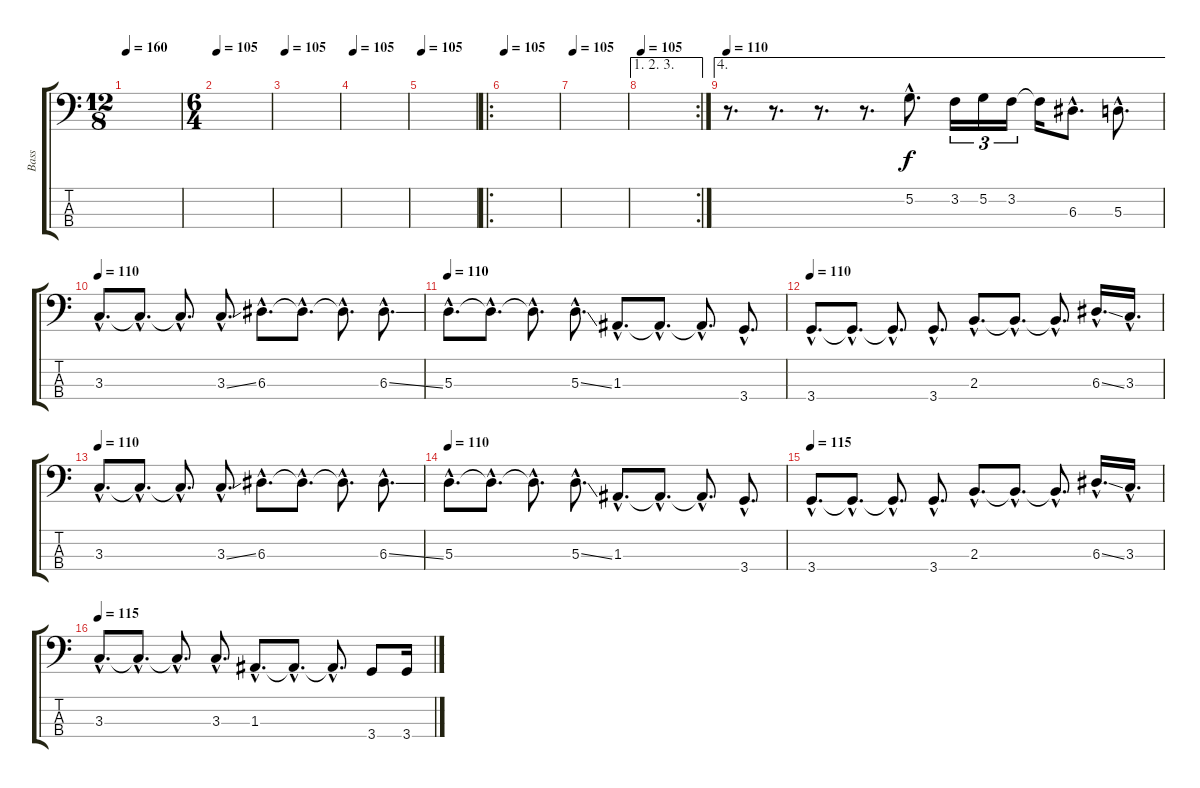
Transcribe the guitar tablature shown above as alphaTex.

\track ("Bass" "Bass") {instrument electricbassfinger}
\staff {score tabs}
\tuning (G2 D2 A1 E1) {hide}
\ts (12 8)
\tempo 160
\clef f4
\ks c
|
\ts (6 4)
\tempo 105
|
\tempo 105
|
\tempo 105
|
\tempo 105
|
\ro
\tempo 105
|
\tempo 105
|
\ae (1 2 3)
\rc 2
\tempo 105
|
\ae 4
\tempo 110
r.8{d} r.8{d} r.8{d} r.8{d} 5.2{hac}.8{d} 3.2.16{tu (3 2)} 5.2.16{tu (3 2)} 3.2.16{tu (3 2)} 3.2{t}.16 6.3{hac}.8{d} 5.3{hac}.8{d} |
\tempo 110
3.3{hac}.8{d} 3.3{hac t}.8{d} 3.3{hac t}.8{d} 3.3{ss hac}.8{d} 6.3{hac}.8{d} 6.3{hac t}.8{d} 6.3{hac t}.8{d} 6.3{ss hac}.8{d} |
\tempo 110
5.3{hac}.8{d} 5.3{hac t}.8{d} 5.3{hac t}.8{d} 5.3{ss hac}.8{d} 1.3{hac}.8{d} 1.3{hac t}.8{d} 1.3{hac t}.8{d} 3.4{hac}.8{d} |
\tempo 110
3.4{hac}.8{d} 3.4{hac t}.8{d} 3.4{hac t}.8{d} 3.4{hac}.8{d} 2.3{hac}.8{d} 2.3{hac t}.8{d} 2.3{hac t}.8{d} 6.3{ss hac}.16{d} 3.3{hac}.16{d} |
\tempo 110
3.3{hac}.8{d} 3.3{hac t}.8{d} 3.3{hac t}.8{d} 3.3{ss hac}.8{d} 6.3{hac}.8{d} 6.3{hac t}.8{d} 6.3{hac t}.8{d} 6.3{ss hac}.8{d} |
\tempo 110
5.3{hac}.8{d} 5.3{hac t}.8{d} 5.3{hac t}.8{d} 5.3{ss hac}.8{d} 1.3{hac}.8{d} 1.3{hac t}.8{d} 1.3{hac t}.8{d} 3.4{hac}.8{d} |
\tempo 115
3.4{hac}.8{d} 3.4{hac t}.8{d} 3.4{hac t}.8{d} 3.4{hac}.8{d} 2.3{hac}.8{d} 2.3{hac t}.8{d} 2.3{hac t}.8{d} 6.3{ss hac}.16{d} 3.3{hac}.16{d} |
\tempo 115
3.3{hac}.8{d} 3.3{hac t}.8{d} 3.3{hac t}.8{d} 3.3{hac}.8{d} 1.3{hac}.8{d} 1.3{hac t}.8{d} 1.3{hac t}.8{d} 3.4.8 3.4.16
